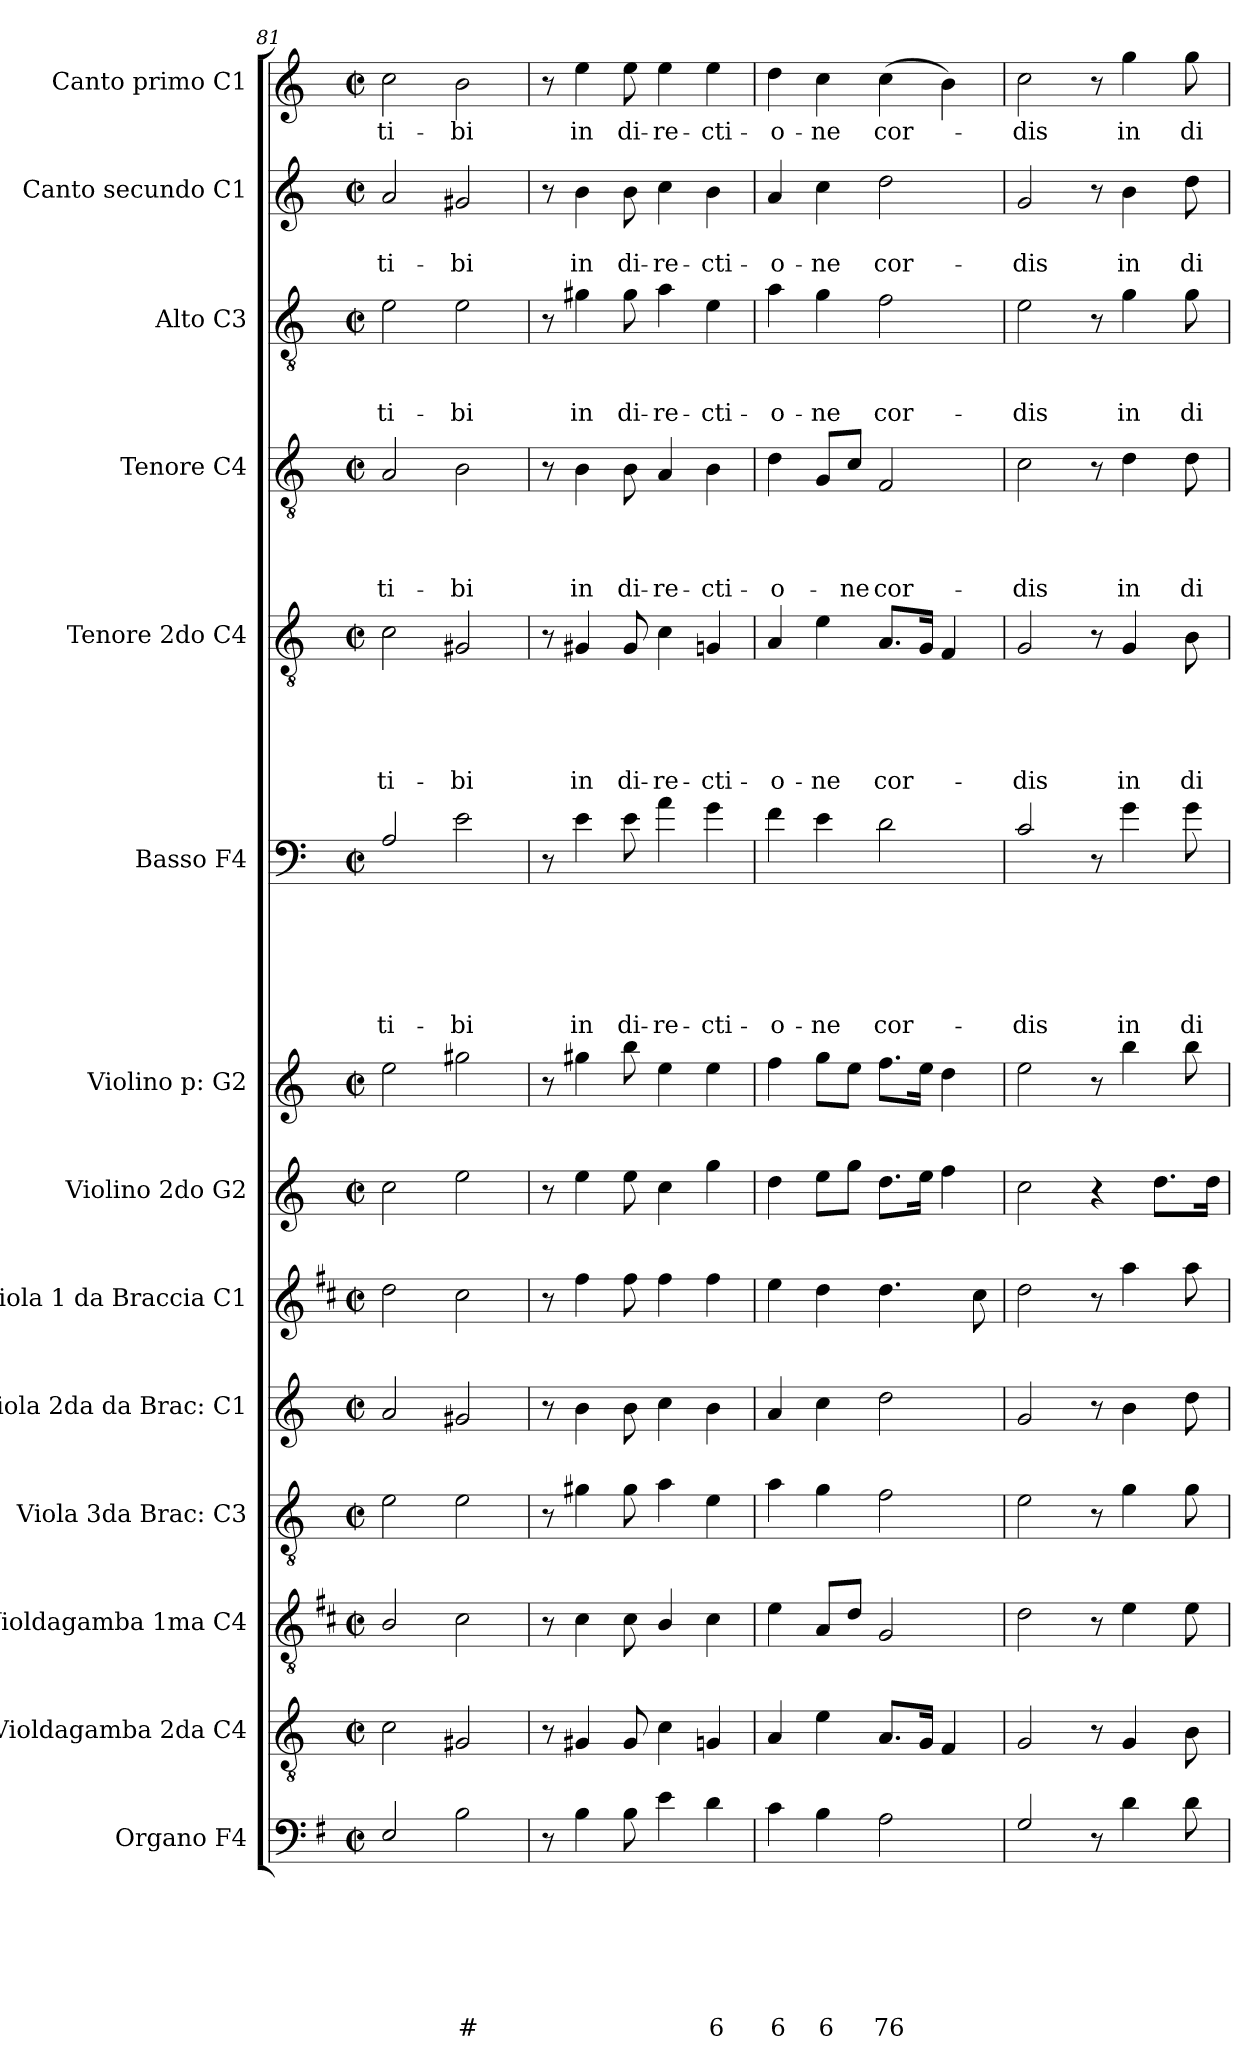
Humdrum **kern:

**kern	**text	**text	**text	**text	**text	**text	**text	**kern	**kern	**kern	**kern	**kern	**kern	**kern	**kern	**text	**text	**text	**text	**text	**text	**kern	**text	**text	**text	**text	**text	**kern	**text	**text	**text	**text	**kern	**text	**text	**text	**kern	**text	**text	**kern	**text
*part14	*part14	*part14	*part14	*part14	*part14	*part14	*part14	*part13	*part12	*part11	*part10	*part9	*part8	*part7	*part6	*part6	*part6	*part6	*part6	*part6	*part6	*part5	*part5	*part5	*part5	*part5	*part5	*part4	*part4	*part4	*part4	*part4	*part3	*part3	*part3	*part3	*part2	*part2	*part2	*part1	*part1
*staff14	*staff14	*staff14	*staff14	*staff14	*staff14	*staff14	*staff14	*staff13	*staff12	*staff11	*staff10	*staff9	*staff8	*staff7	*staff6	*staff6	*staff6	*staff6	*staff6	*staff6	*staff6	*staff5	*staff5	*staff5	*staff5	*staff5	*staff5	*staff4	*staff4	*staff4	*staff4	*staff4	*staff3	*staff3	*staff3	*staff3	*staff2	*staff2	*staff2	*staff1	*staff1
*I"Organo F4	*	*	*	*	*	*	*	*I"Violdagamba 2da C4	*I"Violdagamba 1ma C4	*I"Viola 3da Brac: C3	*I"Viola 2da da Brac: C1	*I"Viola 1 da Braccia C1	*I"Violino 2do G2	*I"Violino p: G2	*I"Basso F4	*	*	*	*	*	*	*I"Tenore 2do C4	*	*	*	*	*	*I"Tenore C4	*	*	*	*	*I"Alto C3	*	*	*	*I"Canto secundo C1	*	*	*I"Canto primo C1	*
*I'Org	*	*	*	*	*	*	*	*I'Vdg2	*I'Vdg1	*I'VdB3	*I'VdB2	*I'VdB1	*I'Vln2	*I'Vln 1	*I'B	*	*	*	*	*	*	*I'T2	*	*	*	*	*	*I'T	*	*	*	*	*I'A	*	*	*	*I'C2	*	*	*I'C1	*
*clefF4	*	*	*	*	*	*	*	*clefGv2	*clefGv2	*clefGv2	*clefG2	*clefG2	*clefG2	*clefG2	*clefF4	*	*	*	*	*	*	*clefGv2	*	*	*	*	*	*clefGv2	*	*	*	*	*clefGv2	*	*	*	*clefG2	*	*	*clefG2	*
*ITrd4c7	*	*	*	*	*	*	*	*	*ITrd1c2	*	*	*ITrd1c2	*	*	*ITrd8c14	*	*	*	*	*	*	*	*	*	*	*	*	*	*	*	*	*	*	*	*	*	*	*	*	*	*
*k[]	*	*	*	*	*	*	*	*k[]	*k[]	*k[]	*k[]	*k[]	*k[]	*k[]	*k[]	*	*	*	*	*	*	*k[]	*	*	*	*	*	*k[]	*	*	*	*	*k[]	*	*	*	*k[]	*	*	*k[]	*
*C:	*	*	*	*	*	*	*	*C:	*C:	*C:	*C:	*C:	*C:	*C:	*C:	*	*	*	*	*	*	*C:	*	*	*	*	*	*C:	*	*	*	*	*C:	*	*	*	*C:	*	*	*C:	*
*M2/2	*	*	*	*	*	*	*	*M2/2	*M2/2	*M2/2	*M2/2	*M2/2	*M2/2	*M2/2	*M2/2	*	*	*	*	*	*	*M2/2	*	*	*	*	*	*M2/2	*	*	*	*	*M2/2	*	*	*	*M2/2	*	*	*M2/2	*
*met(c|)	*	*	*	*	*	*	*	*met(c|)	*met(c|)	*met(c|)	*met(c|)	*met(c|)	*met(c|)	*met(c|)	*met(c|)	*	*	*	*	*	*	*met(c|)	*	*	*	*	*	*met(c|)	*	*	*	*	*met(c|)	*	*	*	*met(c|)	*	*	*met(c|)	*
=81	=81	=81	=81	=81	=81	=81	=81	=81	=81	=81	=81	=81	=81	=81	=81	=81	=81	=81	=81	=81	=81	=81	=81	=81	=81	=81	=81	=81	=81	=81	=81	=81	=81	=81	=81	=81	=81	=81	=81	=81	=81
!	!	!	!	!	!	!	!	!	!	!	!	!	!	!	!	!	!	!	!	!	!LO:LY:b	!	!	!	!	!	!LO:LY:b	!	!	!	!	!LO:LY:b	!	!	!	!LO:LY:b	!	!	!LO:LY:b	!	!LO:LY:b
2AA/	.	.	.	.	.	.	.	2c\	2A/	2e\	2a/	2cc\	2cc\	2ee\	2AA/	.	.	.	.	.	ti-	2c\	.	.	.	.	ti-	2A/	.	.	.	ti-	2e\	.	.	ti-	2a/	.	ti-	2cc\	ti-
!	!	!	!	!	!	!	!LO:LY:b	!	!	!	!	!	!	!	!	!	!	!	!	!	!LO:LY:b	!	!	!	!	!	!LO:LY:b	!	!	!	!	!LO:LY:b	!	!	!	!LO:LY:b	!	!	!LO:LY:b	!	!LO:LY:b
2E\	.	.	.	.	.	.	#	2G#X/	2B\	2e\	2g#X/	2b\	2ee\	2gg#X\	2E\	.	.	.	.	.	-bi	2G#X/	.	.	.	.	-bi	2B\	.	.	.	-bi	2e\	.	.	-bi	2g#X/	.	-bi	2b\	-bi
=82	=82	=82	=82	=82	=82	=82	=82	=82	=82	=82	=82	=82	=82	=82	=82	=82	=82	=82	=82	=82	=82	=82	=82	=82	=82	=82	=82	=82	=82	=82	=82	=82	=82	=82	=82	=82	=82	=82	=82	=82	=82
8r	.	.	.	.	.	.	.	8r	8r	8r	8r	8r	8r	8r	8r	.	.	.	.	.	.	8r	.	.	.	.	.	8r	.	.	.	.	8r	.	.	.	8r	.	.	8r	.
!	!	!	!	!	!	!	!	!	!	!	!	!	!	!	!	!	!	!	!	!	!LO:LY:b	!	!	!	!	!	!LO:LY:b	!	!	!	!	!LO:LY:b	!	!	!	!LO:LY:b	!	!	!LO:LY:b	!	!LO:LY:b
4E\	.	.	.	.	.	.	.	4G#X/	4B\	4g#X\	4b\	4ee\	4ee\	4gg#X\	4E\	.	.	.	.	.	in	4G#X/	.	.	.	.	in	4B\	.	.	.	in	4g#\	.	.	in	4b\	.	in	4ee\	in
!	!	!	!	!	!	!	!	!	!	!	!	!	!	!	!	!	!	!	!	!	!LO:LY:b	!	!	!	!	!	!LO:LY:b	!	!	!	!	!LO:LY:b	!	!	!	!LO:LY:b	!	!	!LO:LY:b	!	!LO:LY:b
8E\	.	.	.	.	.	.	.	8G#/	8B\	8g#\	8b\	8ee\	8ee\	8bb\	8E\	.	.	.	.	.	di-	8G#/	.	.	.	.	di-	8B\	.	.	.	di-	8g#\	.	.	di-	8b\	.	di-	8ee\	di-
!	!	!	!	!	!	!	!	!	!	!	!	!	!	!	!	!	!	!	!	!	!LO:LY:b	!	!	!	!	!	!LO:LY:b	!	!	!	!	!LO:LY:b	!	!	!	!LO:LY:b	!	!	!LO:LY:b	!	!LO:LY:b
4A\	.	.	.	.	.	.	.	4c\	4A/	4a\	4cc\	4ee\	4cc\	4ee\	4A\	.	.	.	.	.	-re-	4c\	.	.	.	.	-re-	4A/	.	.	.	-re-	4a\	.	.	-re-	4cc\	.	-re-	4ee\	-re-
!	!	!	!	!	!	!	!LO:LY:b	!	!	!	!	!	!	!	!	!	!	!	!	!	!LO:LY:b	!	!	!	!	!	!LO:LY:b	!	!	!	!	!LO:LY:b	!	!	!	!LO:LY:b	!	!	!LO:LY:b	!	!LO:LY:b
4G\	.	.	.	.	.	.	6	4Gn/	4B\	4e\	4b\	4ee\	4gg\	4ee\	4G\	.	.	.	.	.	-cti-	4Gn/	.	.	.	.	-cti-	4B\	.	.	.	-cti-	4e\	.	.	-cti-	4b\	.	-cti-	4ee\	-cti-
=83	=83	=83	=83	=83	=83	=83	=83	=83	=83	=83	=83	=83	=83	=83	=83	=83	=83	=83	=83	=83	=83	=83	=83	=83	=83	=83	=83	=83	=83	=83	=83	=83	=83	=83	=83	=83	=83	=83	=83	=83	=83
!	!	!	!	!	!	!	!LO:LY:b	!	!	!	!	!	!	!	!	!	!	!	!	!	!LO:LY:b	!	!	!	!	!	!LO:LY:b	!	!	!	!	!LO:LY:b	!	!	!	!LO:LY:b	!	!	!LO:LY:b	!	!LO:LY:b
4F\	.	.	.	.	.	.	6	4A/	4d\	4a\	4a/	4dd\	4dd\	4ff\	4F\	.	.	.	.	.	-o-	4A/	.	.	.	.	-o-	4d\	.	.	.	-o-	4a\	.	.	-o-	4a/	.	-o-	4dd\	-o-
!	!	!	!	!	!	!	!LO:LY:b	!	!	!	!	!	!	!	!	!	!	!	!	!	!LO:LY:b	!	!	!	!	!	!LO:LY:b	!	!	!	!	!	!	!	!	!LO:LY:b	!	!	!LO:LY:b	!	!LO:LY:b
4E\	.	.	.	.	.	.	6	4e\	8G/L	4g\	4cc\	4cc\	8ee\L	8gg\L	4E\	.	.	.	.	.	-ne	4e\	.	.	.	.	-ne	8G/L	.	.	.	.	4g\	.	.	-ne	4cc\	.	-ne	4cc\	-ne
!	!	!	!	!	!	!	!	!	!	!	!	!	!	!	!	!	!	!	!	!	!	!	!	!	!	!	!	!	!	!	!	!LO:LY:b	!	!	!	!	!	!	!	!	!
.	.	.	.	.	.	.	.	.	8c/J	.	.	.	8gg\J	8ee\J	.	.	.	.	.	.	.	.	.	.	.	.	.	8c/J	.	.	.	-ne	.	.	.	.	.	.	.	.	.
!	!	!	!	!	!	!	!LO:LY:b	!	!	!	!	!	!	!	!	!	!	!	!	!	!LO:LY:b	!	!	!	!	!	!LO:LY:b	!	!	!	!	!LO:LY:b	!	!	!	!LO:LY:b	!	!	!LO:LY:b	!	!LO:LY:b
2D\	.	.	.	.	.	.	76	8.A/L	2F/	2f\	2dd\	4.cc\	8.dd\L	8.ff\L	2D\	.	.	.	.	.	cor-	8.A/L	.	.	.	.	cor-	2F/	.	.	.	cor-	2f\	.	.	cor-	2dd\	.	cor-	(>4cc\	cor-
.	.	.	.	.	.	.	.	16G/Jk	.	.	.	.	16ee\Jk	16ee\Jk	.	.	.	.	.	.	.	16G/Jk	.	.	.	.	.	.	.	.	.	.	.	.	.	.	.	.	.	.	.
.	.	.	.	.	.	.	.	4F/	.	.	.	.	4ff\	4dd\	.	.	.	.	.	.	.	4F/	.	.	.	.	.	.	.	.	.	.	.	.	.	.	.	.	.	4b\)	.
.	.	.	.	.	.	.	.	.	.	.	.	8b\	.	.	.	.	.	.	.	.	.	.	.	.	.	.	.	.	.	.	.	.	.	.	.	.	.	.	.	.	.
=84	=84	=84	=84	=84	=84	=84	=84	=84	=84	=84	=84	=84	=84	=84	=84	=84	=84	=84	=84	=84	=84	=84	=84	=84	=84	=84	=84	=84	=84	=84	=84	=84	=84	=84	=84	=84	=84	=84	=84	=84	=84
!	!	!	!	!	!	!	!	!	!	!	!	!	!	!	!	!	!	!	!	!	!LO:LY:b	!	!	!	!	!	!LO:LY:b	!	!	!	!	!LO:LY:b	!	!	!	!LO:LY:b	!	!	!LO:LY:b	!	!LO:LY:b
2C/	.	.	.	.	.	.	.	2G/	2c\	2e\	2g/	2cc\	2cc\	2ee\	2C/	.	.	.	.	.	-dis	2G/	.	.	.	.	-dis	2c\	.	.	.	-dis	2e\	.	.	-dis	2g/	.	-dis	2cc\	-dis
8r	.	.	.	.	.	.	.	8r	8r	8r	8r	8r	4r	8r	8r	.	.	.	.	.	.	8r	.	.	.	.	.	8r	.	.	.	.	8r	.	.	.	8r	.	.	8r	.
!	!	!	!	!	!	!	!	!	!	!	!	!	!	!	!	!	!	!	!	!	!LO:LY:b	!	!	!	!	!	!LO:LY:b	!	!	!	!	!LO:LY:b	!	!	!	!LO:LY:b	!	!	!LO:LY:b	!	!LO:LY:b
4G\	.	.	.	.	.	.	.	4G/	4d\	4g\	4b\	4gg\	.	4bb\	4G\	.	.	.	.	.	in	4G/	.	.	.	.	in	4d\	.	.	.	in	4g\	.	.	in	4b\	.	in	4gg\	in
.	.	.	.	.	.	.	.	.	.	.	.	.	8.dd\L	.	.	.	.	.	.	.	.	.	.	.	.	.	.	.	.	.	.	.	.	.	.	.	.	.	.	.	.
!	!	!	!	!	!	!	!	!	!	!	!	!	!	!	!	!	!	!	!	!	!LO:LY:b	!	!	!	!	!	!LO:LY:b	!	!	!	!	!LO:LY:b	!	!	!	!LO:LY:b	!	!	!LO:LY:b	!	!LO:LY:b
8G\	.	.	.	.	.	.	.	8B\	8d\	8g\	8dd\	8gg\	.	8bb\	8G\	.	.	.	.	.	di-	8B\	.	.	.	.	di-	8d\	.	.	.	di-	8g\	.	.	di-	8dd\	.	di-	8gg\	di-
.	.	.	.	.	.	.	.	.	.	.	.	.	16dd\Jk	.	.	.	.	.	.	.	.	.	.	.	.	.	.	.	.	.	.	.	.	.	.	.	.	.	.	.	.
=	=	=	=	=	=	=	=	=	=	=	=	=	=	=	=	=	=	=	=	=	=	=	=	=	=	=	=	=	=	=	=	=	=	=	=	=	=	=	=	=	=
*-	*-	*-	*-	*-	*-	*-	*-	*-	*-	*-	*-	*-	*-	*-	*-	*-	*-	*-	*-	*-	*-	*-	*-	*-	*-	*-	*-	*-	*-	*-	*-	*-	*-	*-	*-	*-	*-	*-	*-	*-	*-
